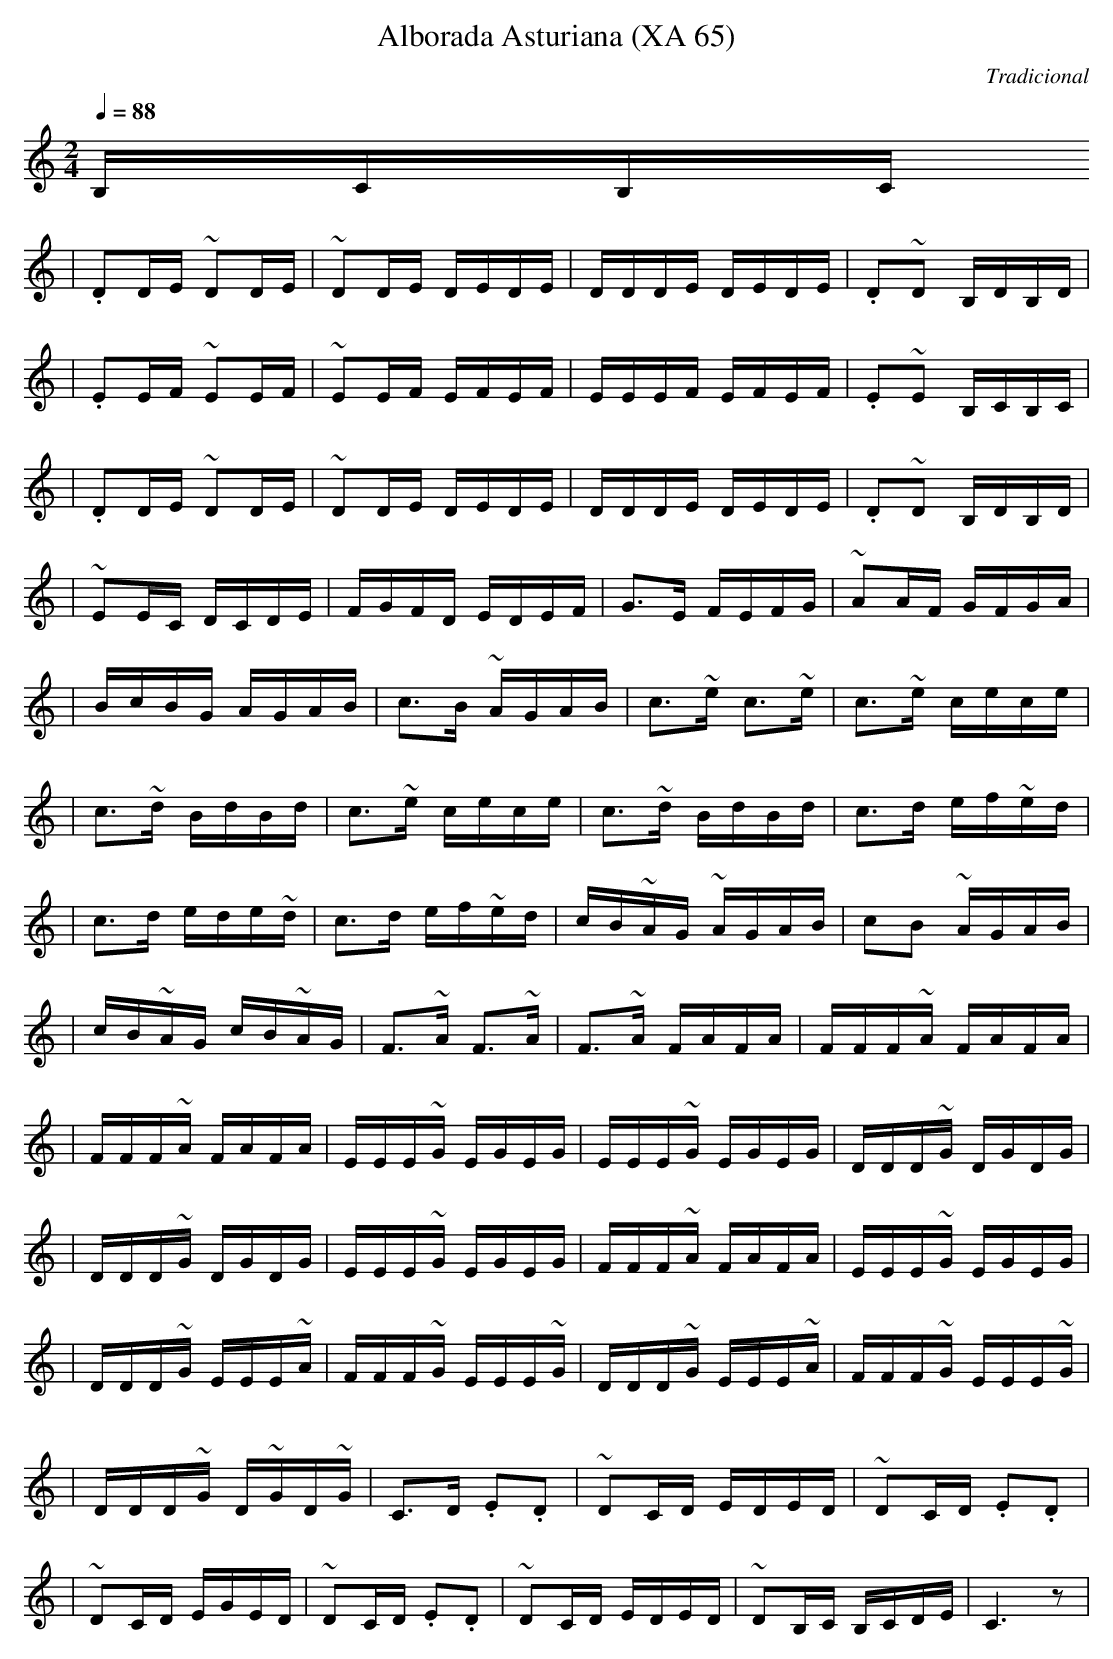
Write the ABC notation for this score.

X:1
T:Alborada Asturiana (XA 65)
C:Tradicional
M:2/4
L:1/8
Q:1/4=88
K:C
B,/C/B,/C/
|.DD/E/ ~DD/E/|~DD/E/ D/E/D/E/|D/D/D/E/ D/E/D/E/|.D~D B,/D/B,/D/|
|.EE/F/ ~EE/F/|~EE/F/ E/F/E/F/|E/E/E/F/ E/F/E/F/|.E~E B,/C/B,/C/|
|.DD/E/ ~DD/E/|~DD/E/ D/E/D/E/|D/D/D/E/ D/E/D/E/|.D~D B,/D/B,/D/|
|~EE/C/ D/C/D/E/|F/G/F/D/ E/D/E/F/|G>E F/E/F/G/|~AA/F/ G/F/G/A/|
|B/c/B/G/ A/G/A/B/|c>B ~A/G/A/B/|c>~e c>~e|c>~e c/e/c/e/|
|c>~d B/d/B/d/|c>~e c/e/c/e/|c>~d B/d/B/d/|c>d e/f/~e/d/|
|c>d e/d/e/~d/|c>d e/f/~e/d/|c/B/~A/G/ ~A/G/A/B/|cB ~A/G/A/B/|
|c/B/~A/G/ c/B/~A/G/|F>~A F>~A|F>~A F/A/F/A/|F/F/F/~A/ F/A/F/A/|
|F/F/F/~A/ F/A/F/A/|E/E/E/~G/ E/G/E/G/|E/E/E/~G/ E/G/E/G/|D/D/D/~G/ D/G/D/G/|
|D/D/D/~G/ D/G/D/G/|E/E/E/~G/ E/G/E/G/|F/F/F/~A/ F/A/F/A/|E/E/E/~G/ E/G/E/G/|
|D/D/D/~G/ E/E/E/~A/|F/F/F/~G/ E/E/E/~G/|D/D/D/~G/ E/E/E/~A/|F/F/F/~G/ E/E/E/~G/|
|D/D/D/~G/ D/~G/D/~G/|C>D .E.D|~DC/D/ E/D/E/D/|~DC/D/ .E.D|
|~DC/D/ E/G/E/D/|~DC/D/ .E.D|~DC/D/ E/D/E/D/|~DB,/C/ B,/C/D/E/|C3 z|
